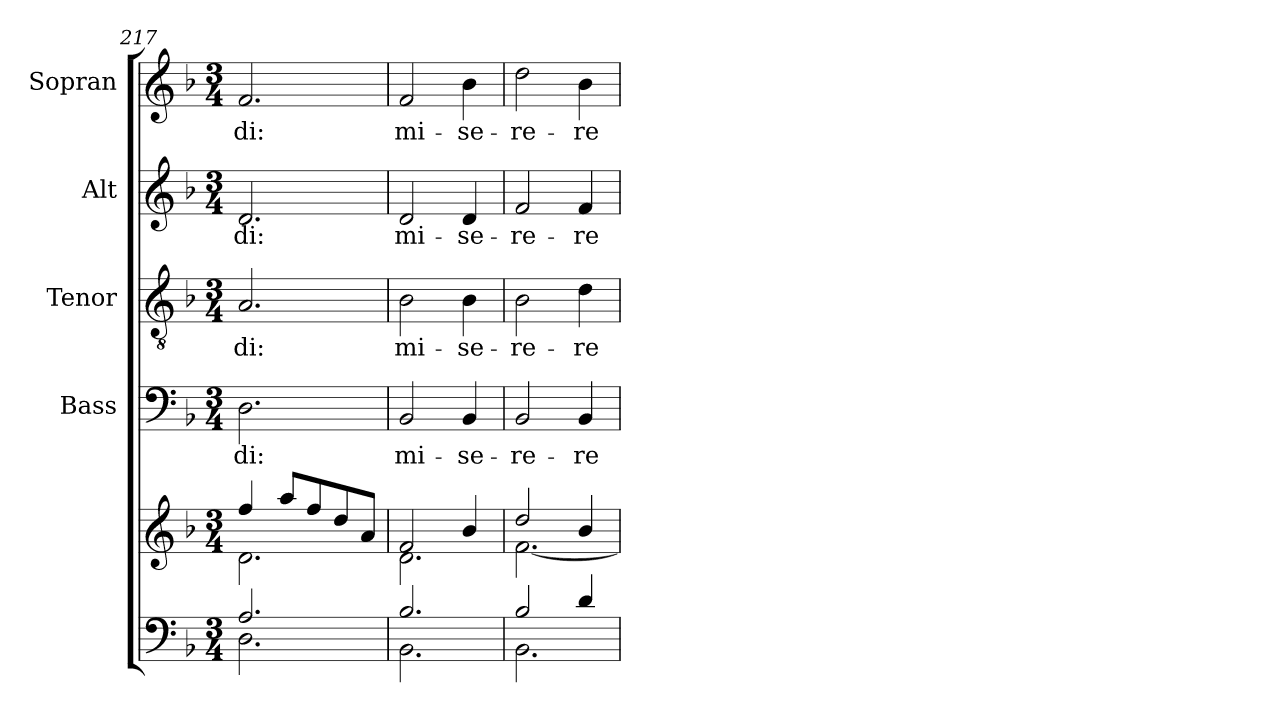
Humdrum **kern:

**kern	**kern	**kern	**text	**kern	**text	**kern	**text	**kern	**text
*part5	*part5	*part4	*part4	*part3	*part3	*part2	*part2	*part1	*part1
*staff6	*staff5	*staff4	*staff4	*staff3	*staff3	*staff2	*staff2	*staff1	*staff1
*	*	*I"Bass	*	*I"Tenor	*	*I"Alt	*	*I"Sopran	*
*	*	*I'B.	*	*I'T.	*	*I'A.	*	*I'S.	*
!!LO:LB:g=z
*clefF4	*clefG2	*clefF4	*	*clefGv2	*	*clefG2	*	*clefG2	*
*k[b-]	*k[b-]	*k[b-]	*	*k[b-]	*	*k[b-]	*	*k[b-]	*
*F:	*F:	*F:	*	*F:	*	*F:	*	*F:	*
*M3/4	*M3/4	*M3/4	*	*M3/4	*	*M3/4	*	*M3/4	*
=217	=217	=217	=217	=217	=217	=217	=217	=217	=217
*^	*^	*	*	*	*	*	*	*	*
!	!	!	!	!	!LO:LY:b	!	!LO:LY:b	!	!LO:LY:b	!	!LO:LY:b
2.A/	2.D\	4ff/	2.d\	2.D\	-di:	2.A/	-di:	2.d/	-di:	2.f/	-di:
.	.	8aa/L	.	.	.	.	.	.	.	.	.
.	.	8ff/	.	.	.	.	.	.	.	.	.
.	.	8dd/	.	.	.	.	.	.	.	.	.
.	.	8a/J	.	.	.	.	.	.	.	.	.
=218	=218	=218	=218	=218	=218	=218	=218	=218	=218	=218	=218
!	!	!	!	!	!LO:LY:b	!	!LO:LY:b	!	!LO:LY:b	!	!LO:LY:b
2.B-/	2.BB-\	2f/	2.d\	2BB-/	mi-	2B-\	mi-	2d/	mi-	2f/	mi-
!	!	!	!	!	!LO:LY:b	!	!LO:LY:b	!	!LO:LY:b	!	!LO:LY:b
.	.	4b-/	.	4BB-/	-se-	4B-\	-se-	4d/	-se-	4b-\	-se-
=219	=219	=219	=219	=219	=219	=219	=219	=219	=219	=219	=219
!	!	!	!	!	!LO:LY:b	!	!LO:LY:b	!	!LO:LY:b	!	!LO:LY:b
2B-/	2.BB-\	2dd/	[<2.f\	2BB-/	-re-	2B-\	-re-	2f/	-re-	2dd\	-re-
!	!	!	!	!	!LO:LY:b	!	!LO:LY:b	!	!LO:LY:b	!	!LO:LY:b
4d/	.	4b-/	.	4BB-/	-re	4d\	-re	4f/	-re	4b-\	-re
*v	*v	*	*	*	*	*	*	*	*	*	*
*	*v	*v	*	*	*	*	*	*	*	*
=	=	=	=	=	=	=	=	=	=
*-	*-	*-	*-	*-	*-	*-	*-	*-	*-
